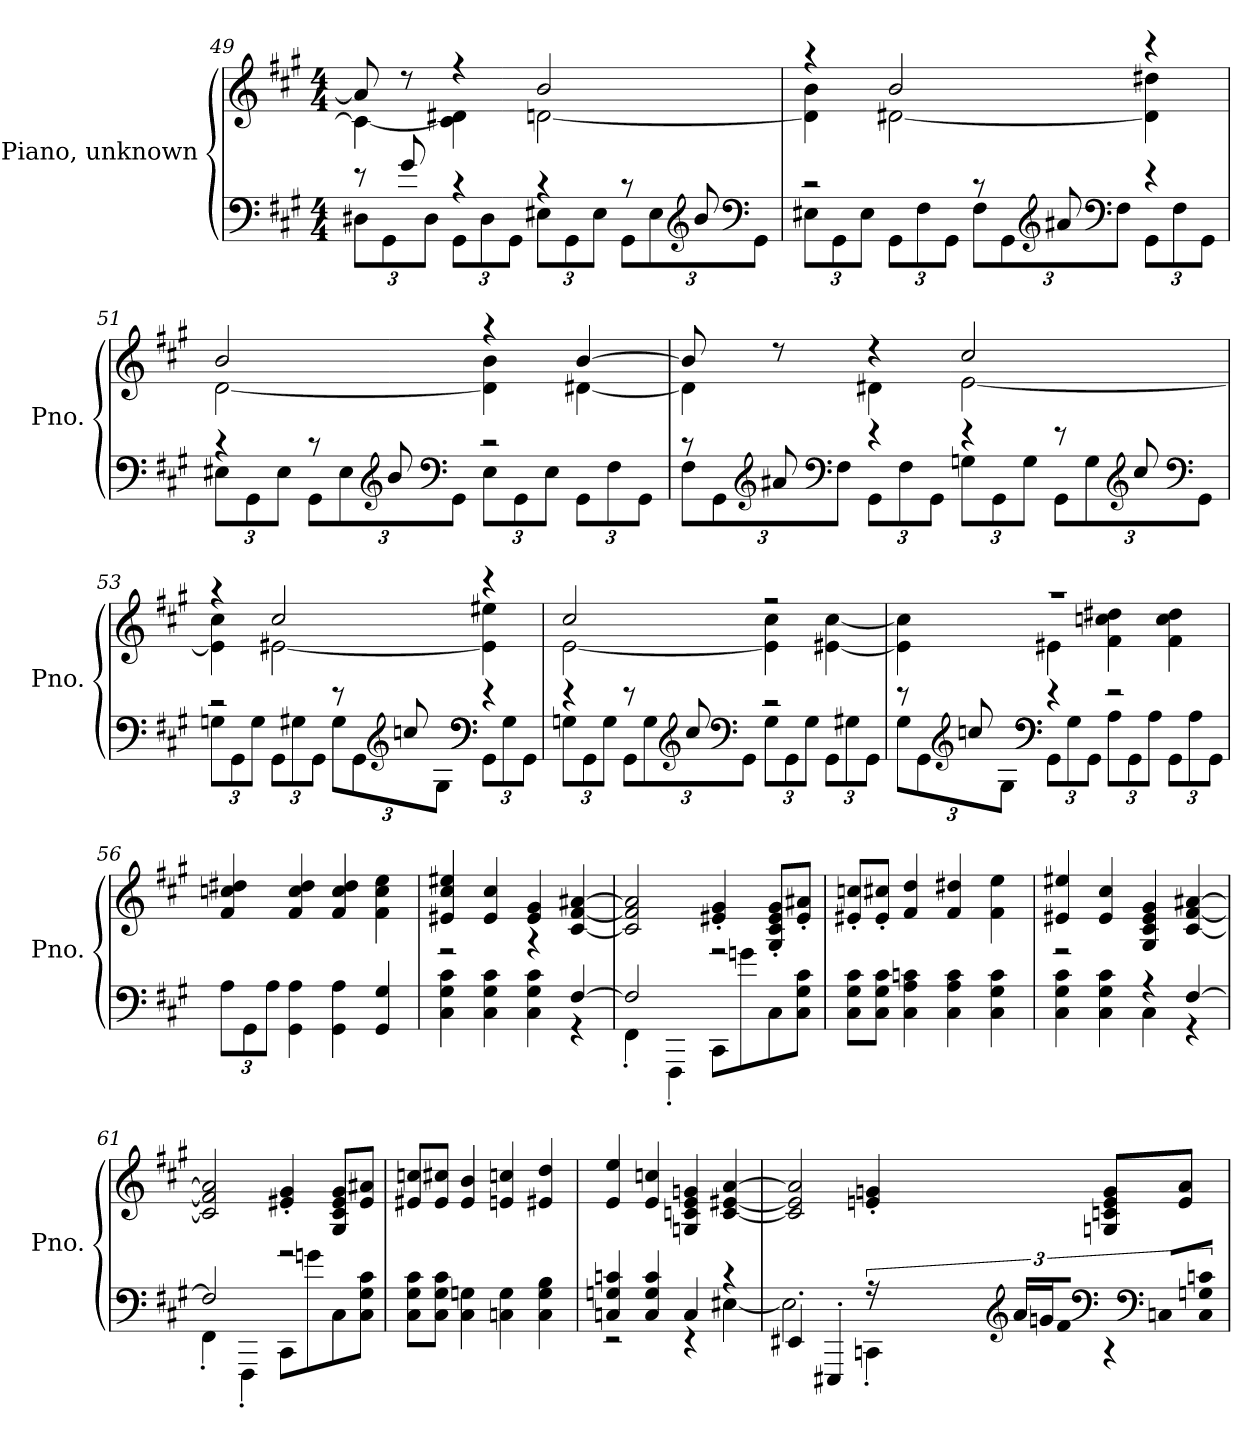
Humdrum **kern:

**kern	**kern
*part1	*part1
*staff2	*staff1
*I"Piano, unknown	*
*I'Pno.	*
!!LO:LB:g=z
*clefF4	*clefG2
*k[f#c#g#]	*k[f#c#g#]
*M4/4	*M4/4
=49	=49
*^	*
*	*Xbrackettup	*
*	*	*^
8r	12D#X\L	8a/]	4c\_
.	12GG#\	.	.
8g#/	.	8r	.
.	12D#\J	.	.
4r	12GG#\L	4r	4c\] 4d#X\
.	12D#\	.	.
.	12GG#\J	.	.
4r	12E#X\L	2b/	[2dn\
.	12GG#\	.	.
.	12E#\J	.	.
8r	12GG#\L	.	.
.	12E#\	.	.
*clefG2	*	*	*
8b/	.	.	.
*clefF4	*	*	*
.	12GG#\J	.	.
=50	=50	=50	=50
2r	12E#X\L	4r	4d\] 4b\
.	12GG#\	.	.
.	12E#\J	.	.
.	12GG#\L	2b/	[2d#X\
.	12F#\	.	.
.	12GG#\J	.	.
8r	12F#\L	.	.
.	12GG#\	.	.
*clefG2	*	*	*
8a#X/	.	.	.
*clefF4	*	*	*
.	12F#\J	.	.
4r	12GG#\L	4r	4d#\] 4dd#X\
.	12F#\	.	.
.	12GG#\J	.	.
!!LO:LB:g=z	!!
=51	=51	=51	=51
4r	12E#X\L	2b/	[2d\
.	12GG#\	.	.
.	12E#\J	.	.
8r	12GG#\L	.	.
.	12E#\	.	.
*clefG2	*	*	*
8b/	.	.	.
*clefF4	*	*	*
.	12GG#\J	.	.
2r	12E#\L	4r	4d\] 4b\
.	12GG#\	.	.
.	12E#\J	.	.
.	12GG#\L	[4b/	[4d#X\
.	12F#\	.	.
.	12GG#\J	.	.
=52	=52	=52	=52
8r	12F#\L	8b/]	4d#\]
.	12GG#\	.	.
*clefG2	*	*	*
8a#X/	.	8r	.
*clefF4	*	*	*
.	12F#\J	.	.
4r	12GG#\L	4r	4d#X\
.	12F#\	.	.
.	12GG#\J	.	.
4r	12Gn\L	2cc#/	[2e\
.	12GG#\	.	.
.	12G\J	.	.
8r	12GG#\L	.	.
.	12G\	.	.
*clefG2	*	*	*
8cc#/	.	.	.
*clefF4	*	*	*
.	12GG#\J	.	.
!!LO:LB:g=z	!!
=53	=53	=53	=53
2r	12Gn\L	4r	4e\] 4cc#\
.	12GG#\	.	.
.	12G\J	.	.
.	12GG#\L	2cc#/	[2e#X\
.	12G#X\	.	.
.	12GG#\J	.	.
8r	12G#\L	.	.
.	12GG#\	.	.
*clefG2	*	*	*
8ccn/	.	.	.
.	12G#\J	.	.
*clefF4	*	*	*
4r	12GG#\L	4r	4e#\] 4ee#X\
.	12G#\	.	.
.	12GG#\J	.	.
=54	=54	=54	=54
4r	12Gn\L	2cc#/	[2e\
.	12GG#\	.	.
.	12G\J	.	.
8r	12GG#\L	.	.
.	12G\	.	.
*clefG2	*	*	*
8cc#/	.	.	.
*clefF4	*	*	*
.	12GG#\J	.	.
2r	12G\L	2r	4e\] 4cc#\
.	12GG#\	.	.
.	12G\J	.	.
.	12GG#\L	.	[4e#X\ [4cc#\
.	12G#X\	.	.
.	12GG#\J	.	.
!!LO:LB:g=z	!!
=55	=55	=55	=55
8r	12G#\L	1r	4e#\] 4cc#\]
.	12GG#\	.	.
*clefG2	*	*	*
8ccn/	.	.	.
.	12G#\J	.	.
*clefF4	*	*	*
4r	12GG#\L	.	4e#X\
.	12G#\	.	.
.	12GG#\J	.	.
2r	12A\L	.	4f#\ 4ccn\ 4dd#X\
.	12GG#\	.	.
.	12A\J	.	.
.	12GG#\L	.	4f#\ 4cc\ 4dd#\
.	12A\	.	.
.	12GG#\J	.	.
*v	*v	*	*
*	*v	*v
=56	=56
12A\L	4f#/ 4ccn/ 4dd#X/
12GG#\	.
12A\J	.
4GG#\ 4A\	4f#/ 4cc/ 4dd#/
4GG#\ 4A\	4f#/ 4cc/ 4dd#/
4GG#/ 4G#/	4f#\ 4cc\ 4ee\
=57	=57
*^	*
2r	4C#\ 4G#\ 4c#\	4e#X/ 4cc#/ 4ee#X/
.	4C#\ 4G#\ 4c#\	4e#/ 4cc#/
4r	4C#\ 4G#\ 4c#\	4e#/ 4g#/
[4F#/	4r	[4c#/ [4f#/ [4a#X/
=58	=58	=58
2F#/]	4FF#'\	2c#/] 2f#/] 2a#/]
.	4FFF#'\	.
2r	8CC#\L	4e#X/' 4g#/'
.	8gn\	.
.	8C#\	8G#/' 8c#/' 8e#/' 8g#/'L
.	8C#\ 8G#\ 8c#\J	8e#/' 8a#X/'J
*v	*v	*
!!LO:LB:g=z
=59	=59
8C#\ 8G#\ 8c#\L	8e#X/' 8ccn/'L
8C#\ 8G#\ 8c#\J	8e#/' 8cc#X/'J
4C#\ 4A\ 4cn\	4f#/ 4dd/
4C#\ 4A\ 4c\	4f#/ 4dd#X/
4C#\ 4G#\ 4c\	4f#\ 4ee\
=60	=60
*^	*
2r	4C#\ 4G#\ 4c#\	4e#X/ 4ee#X/
.	4C#\ 4G#\ 4c#\	4e#/ 4cc#/
4r	4C#\	4G#/ 4c#/ 4e#/ 4g#/
[4F#/	4r	[4c#/ [4f#/ [4a#X/
=61	=61	=61
2F#/]	4FF#'\	2c#/] 2f#/] 2a#/]
.	4FFF#'\	.
2r	8CC#\L	4e#X/' 4g#/'
.	8gn\	.
.	8C#\	8G#/ 8c#/ 8e#/ 8g#/L
.	8C#\ 8G#\ 8c#\J	8e#/ 8a#X/J
*v	*v	*
=62	=62
8C#\ 8G#\ 8c#\L	8e#X/ 8ccn/L
8C#\ 8G#\ 8c#\J	8e#/ 8cc#X/J
4C#\ 4Gn\	4e#/ 4b/
4Cn\ 4G\	4en/ 4ccn/
4C\ 4G\ 4B\	4e#X/ 4dd/
=63	=63
*^	*
4Cn/ 4Gn/ 4cn/	2r	4e/ 4ee/
4C/ 4G/ 4c/	.	4e/ 4ccn/
4C/	4r	4Gn/ 4cn/ 4e/ 4gn/
4r	[4E#X\	[4c/ [4e#X/ [4a/
!!LO:PB:g=z
=64	=64	=64
4EE#X'/	2E#\]	2c/] 2e#/] 2a/]
4EEE#X'/	.	.
*brackettup	*	*
24r	4CCn'\	4en/' 4gn/'
*clefG2	*	*
24a/LL	.	.
24gn/J	.	.
8f#/J	.	.
*clefF4	*	*
8Cn/L	4r	8Gn/ 8cn/ 8e/ 8g/L
8C/ 8Gn/ 8cn/J	.	8e/ 8a/J
*v	*v	*
=	=
*-	*-
